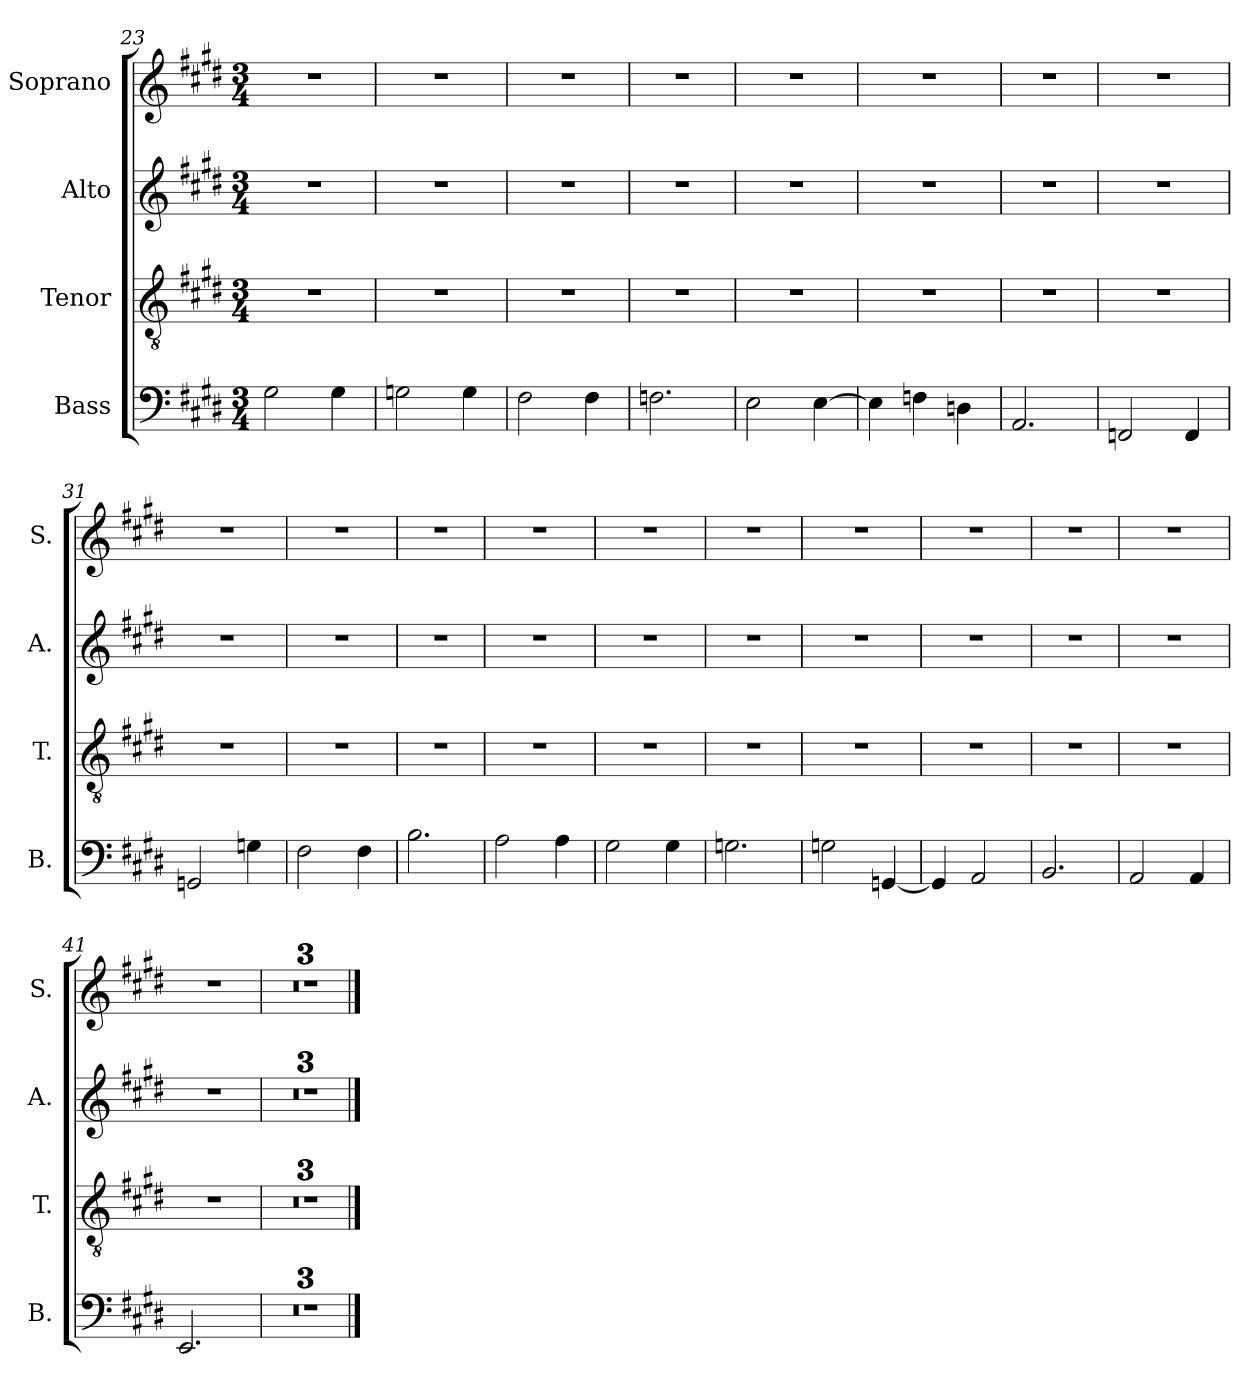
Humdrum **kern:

**kern	**kern	**kern	**kern
*part4	*part3	*part2	*part1
*staff4	*staff3	*staff2	*staff1
*I"Bass	*I"Tenor	*I"Alto	*I"Soprano
*I'B.	*I'T.	*I'A.	*I'S.
*clefF4	*clefGv2	*clefG2	*clefG2
*k[f#c#g#d#]	*k[f#c#g#d#]	*k[f#c#g#d#]	*k[f#c#g#d#]
*M3/4	*M3/4	*M3/4	*M3/4
=23	=23	=23	=23
2G#\	2.r	2.r	2.r
4G#\	.	.	.
=24	=24	=24	=24
2Gn\	2.r	2.r	2.r
4G\	.	.	.
=25	=25	=25	=25
2F#\	2.r	2.r	2.r
4F#\	.	.	.
!!LO:LB:g=z
=26	=26	=26	=26
2.Fn\	2.r	2.r	2.r
=27	=27	=27	=27
2E\	2.r	2.r	2.r
[4E\	.	.	.
=28	=28	=28	=28
4E\]	2.r	2.r	2.r
4Fn\	.	.	.
4Dn\	.	.	.
=29	=29	=29	=29
2.AA/	2.r	2.r	2.r
=30	=30	=30	=30
2FFn/	2.r	2.r	2.r
4FF/	.	.	.
=31	=31	=31	=31
2GGn/	2.r	2.r	2.r
4Gn\	.	.	.
=32	=32	=32	=32
2F#\	2.r	2.r	2.r
4F#\	.	.	.
=33	=33	=33	=33
2.B\	2.r	2.r	2.r
=34	=34	=34	=34
2A\	2.r	2.r	2.r
4A\	.	.	.
=35	=35	=35	=35
2G#\	2.r	2.r	2.r
4G#\	.	.	.
=36	=36	=36	=36
2.Gn\	2.r	2.r	2.r
=37	=37	=37	=37
2Gn\	2.r	2.r	2.r
[4GGn/	.	.	.
!!LO:PB:g=z
=38	=38	=38	=38
4GG/]	2.r	2.r	2.r
2AA/	.	.	.
=39	=39	=39	=39
2.BB/	2.r	2.r	2.r
=40	=40	=40	=40
2AA/	2.r	2.r	2.r
4AA/	.	.	.
=41	=41	=41	=41
2.EE/	2.r	2.r	2.r
=42	=42	=42	=42
2.r	2.r	2.r	2.r
=43	=43	=43	=43
2.r	2.r	2.r	2.r
=44	=44	=44	=44
2.r	2.r	2.r	2.r
==	==	==	==
*-	*-	*-	*-
